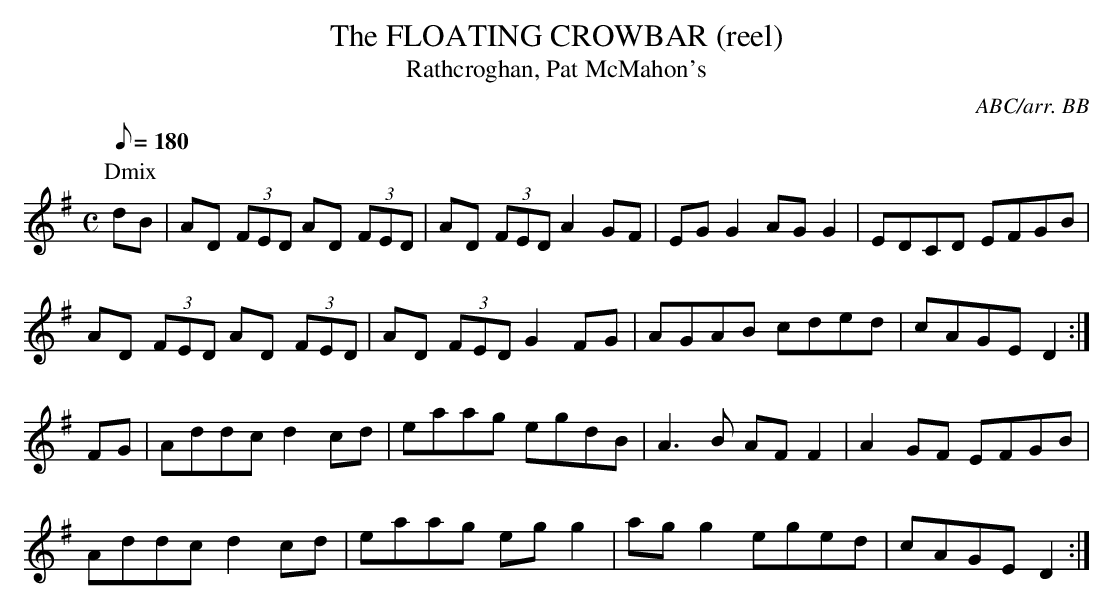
X:1
T:The FLOATING CROWBAR (reel)
T:Rathcroghan, Pat McMahon's
C:ABC/arr. BB
L:1/8
M:C
Q:180
K:G
P:Dmix
dB|AD (3FED AD (3FED|AD (3FED A2GF|EGG2 AGG2|EDCD EFGB|
AD (3FED AD (3FED|AD (3FED G2FG|AGAB cded|cAGE D2 :|
FG|Addc d2cd|eaag egdB|A3B AFF2|A2GF EFGB|
Addc d2cd|eaag egg2|agg2 eged|cAGE D2 :|
